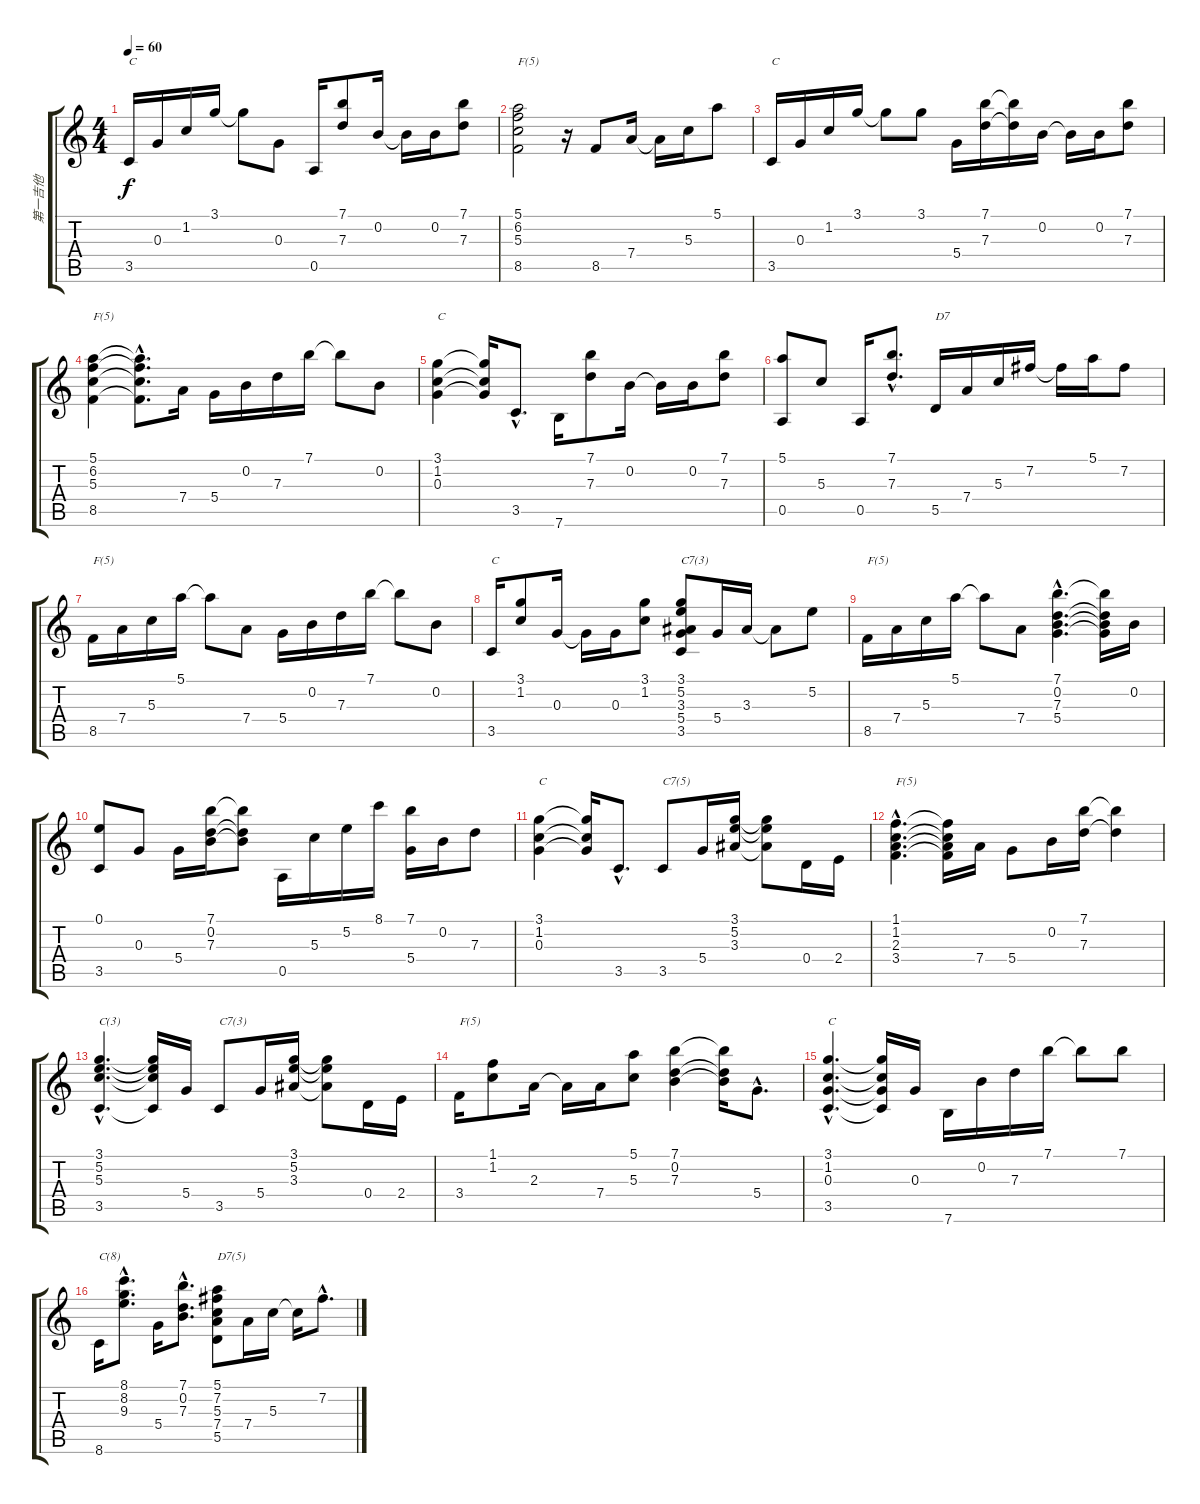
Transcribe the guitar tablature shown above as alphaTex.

\track ("第一吉他" "第一吉他") {instrument acousticguitarsteel}
\staff {score tabs}
\tuning (E4 B3 G3 D3 A2 E2) {hide}
\ts (4 4)
\tempo 60
\clef g2
\ks c
3.5.16{txt "C" dy f instrument acousticguitarsteel} 0.3.16 1.2.16 3.1.16 3.1{t}.8 0.3.8 0.5.16 (7.1 7.3).8 0.2.16 0.2{t}.16 0.2.16 (7.1 7.3).8 |
(5.1 6.2 5.3 8.5).2{txt "F(5)"} r.16 8.5.8 7.4.16 7.4{t}.16 5.3.16 5.1.8 |
3.5.16{txt "C"} 0.3.16 1.2.16 3.1.16 3.1{t}.8 3.1.8 5.4.16 (7.1 7.3).16 (7.1{t} 7.3{t}).16 0.2.16 0.2{t}.16 0.2.16 (7.1 7.3).8 |
(5.1 6.2 5.3 8.5).4{txt "F(5)"} (5.1{hac t} 6.2{hac t} 5.3{hac t} 8.5{hac t}).8{d} 7.4.16 5.4.16 0.2.16 7.3.16 7.1.16 7.1{t}.8 0.2.8 |
(3.1 1.2 0.3).4{txt "C"} (3.1{t} 1.2{t} 0.3{t}).16 3.5{hac}.8{d} 7.6.16 (7.1 7.3).8 0.2.16 0.2{t}.16 0.2.16 (7.1 7.3).8 |
(5.1 0.5).8 5.3.8 0.5.16 (7.1{hac} 7.3{hac}).8{d} 5.5.16{txt "D7"} 7.4.16 5.3.16 7.2.16 7.2{t}.16 5.1.16 7.2.8 |
8.5.16{txt "F(5)"} 7.4.16 5.3.16 5.1.16 5.1{t}.8 7.4.8 5.4.16 0.2.16 7.3.16 7.1.16 7.1{t}.8 0.2.8 |
3.5.16{txt "C"} (3.1 1.2).8 0.3.16 0.3{t}.16 0.3.16 (3.1 1.2).8 (3.1 5.2 3.3 5.4 3.5).8{txt "C7(3)"} 5.4.16 3.3.16 3.3{t}.8 5.2.8 |
8.5.16{txt "F(5)"} 7.4.16 5.3.16 5.1.16 5.1{t}.8 7.4.8 (7.1{hac} 0.2{hac} 7.3{hac} 5.4{hac}).4{d} (7.1{t} 0.2{t} 7.3{t} 5.4{t}).16 0.2.16 |
(0.1 3.5).8 0.3.8 5.4.16 (7.1 0.2 7.3).16 (7.1{t} 0.2{t} 7.3{t}).8 0.5.16 5.3.16 5.2.16 8.1.16 (7.1 5.4).16 0.2.16 7.3.8 |
(3.1 1.2 0.3).4{txt "C"} (3.1{t} 1.2{t} 0.3{t}).16 3.5{hac}.8{d} 3.5.8{txt "C7(5)"} 5.4.16 (3.1 5.2 3.3).16 (3.1{t} 5.2{t} 3.3{t}).8 0.4.16 2.4.16 |
(1.1{hac} 1.2{hac} 2.3{hac} 3.4{hac}).4{d txt "F(5)"} (1.1{t} 1.2{t} 2.3{t} 3.4{t}).16 7.4.16 5.4.8 0.2.16 (7.1 7.3).16 (7.1{t} 7.3{t}).4 |
(3.1{hac} 5.2{hac} 5.3{hac} 3.5{hac}).4{d txt "C(3)"} (3.1{t} 5.2{t} 5.3{t} 3.5{t}).16 5.4.16 3.5.8{txt "C7(3)"} 5.4.16 (3.1 5.2 3.3).16 (3.1{t} 5.2{t} 3.3{t}).8 0.4.16 2.4.16 |
3.4.16{txt "F(5)"} (1.1 1.2).8 2.3.16 2.3{t}.16 7.4.16 (5.1 5.3).8 (7.1 0.2 7.3).4 (7.1{t} 0.2{t} 7.3{t}).16 5.4{hac}.8{d} |
(3.1{hac} 1.2{hac} 0.3{hac} 3.5{hac}).4{d txt "C"} (3.1{t} 1.2{t} 0.3{t} 3.5{t}).16 0.3.16 7.6.16 0.2.16 7.3.16 7.1.16 7.1{t}.8 7.1.8 |
8.6.16{txt "C(8)"} (8.1{hac} 8.2{hac} 9.3{hac}).8{d} 5.4.16 (7.1{hac} 0.2{hac} 7.3{hac}).8{d} (5.1 7.2 5.3 7.4 5.5).8{txt "D7(5)"} 7.4.16 5.3.16 5.3{t}.16 7.2{hac}.8{d}
